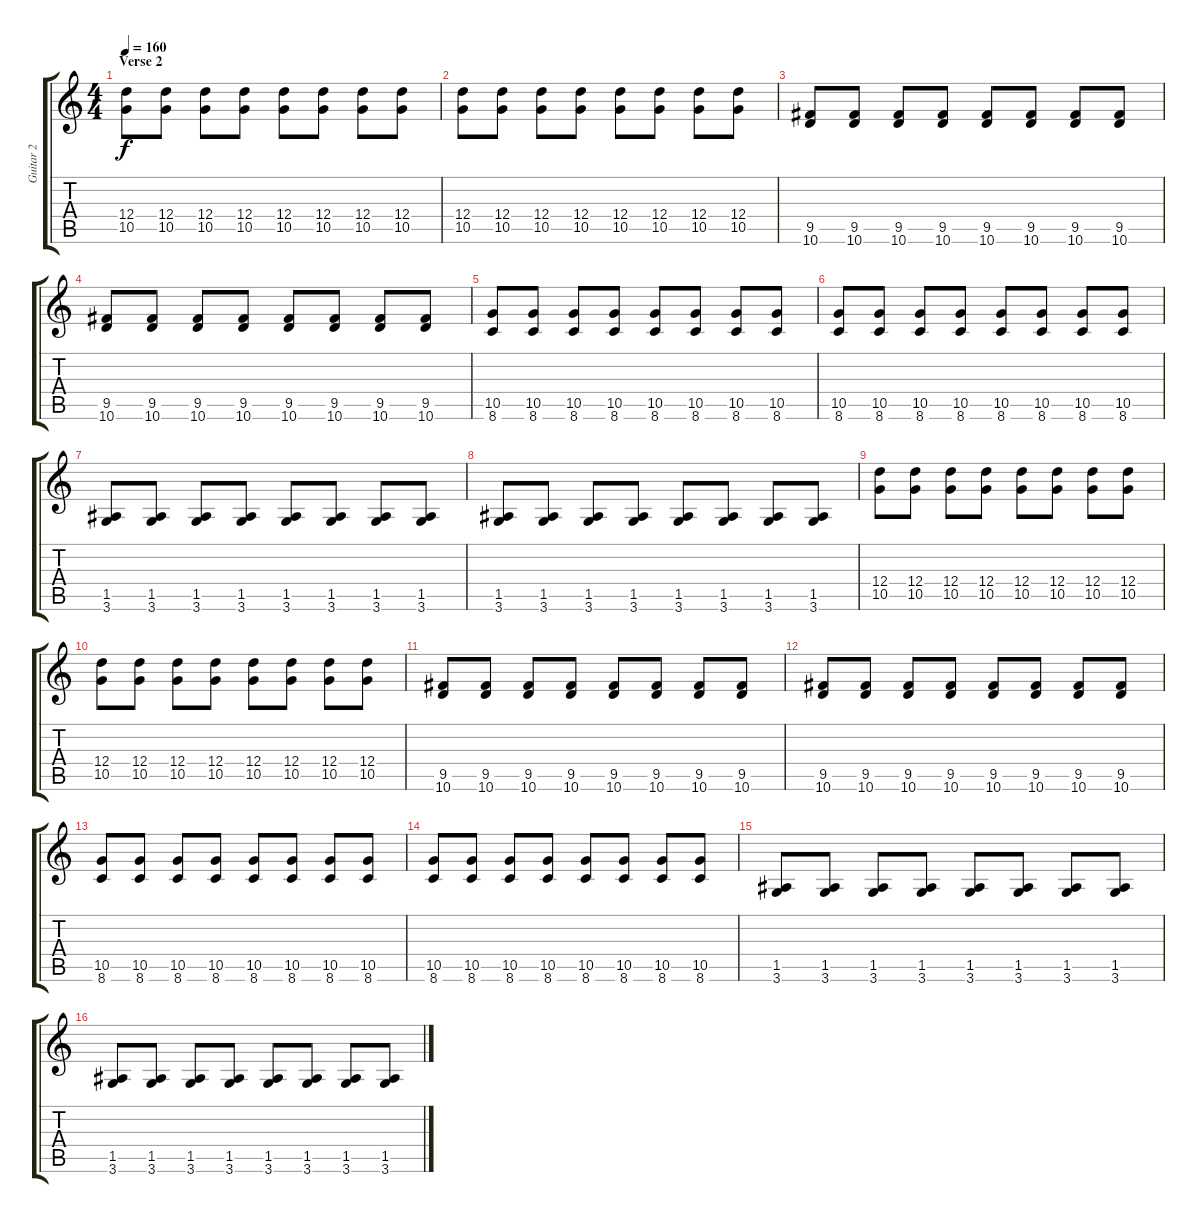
\track ("Guitar 2" "Guitar 2") {instrument overdrivenguitar}
\staff {score tabs}
\tuning (E4 B3 G3 D3 A2 E2) {hide}
\ts (4 4)
\section ("" "Verse 2")
\tempo 160
\clef g2
\ks c
(12.4 10.5).8{dy f} (12.4 10.5).8 (12.4 10.5).8 (12.4 10.5).8 (12.4 10.5).8 (12.4 10.5).8 (12.4 10.5).8 (12.4 10.5).8 |
(12.4 10.5).8 (12.4 10.5).8 (12.4 10.5).8 (12.4 10.5).8 (12.4 10.5).8 (12.4 10.5).8 (12.4 10.5).8 (12.4 10.5).8 |
(9.5 10.6).8 (9.5 10.6).8 (9.5 10.6).8 (9.5 10.6).8 (9.5 10.6).8 (9.5 10.6).8 (9.5 10.6).8 (9.5 10.6).8 |
(9.5 10.6).8 (9.5 10.6).8 (9.5 10.6).8 (9.5 10.6).8 (9.5 10.6).8 (9.5 10.6).8 (9.5 10.6).8 (9.5 10.6).8 |
(10.5 8.6).8 (10.5 8.6).8 (10.5 8.6).8 (10.5 8.6).8 (10.5 8.6).8 (10.5 8.6).8 (10.5 8.6).8 (10.5 8.6).8 |
(10.5 8.6).8 (10.5 8.6).8 (10.5 8.6).8 (10.5 8.6).8 (10.5 8.6).8 (10.5 8.6).8 (10.5 8.6).8 (10.5 8.6).8 |
(1.5 3.6).8 (1.5 3.6).8 (1.5 3.6).8 (1.5 3.6).8 (1.5 3.6).8 (1.5 3.6).8 (1.5 3.6).8 (1.5 3.6).8 |
(1.5 3.6).8 (1.5 3.6).8 (1.5 3.6).8 (1.5 3.6).8 (1.5 3.6).8 (1.5 3.6).8 (1.5 3.6).8 (1.5 3.6).8 |
(12.4 10.5).8 (12.4 10.5).8 (12.4 10.5).8 (12.4 10.5).8 (12.4 10.5).8 (12.4 10.5).8 (12.4 10.5).8 (12.4 10.5).8 |
(12.4 10.5).8 (12.4 10.5).8 (12.4 10.5).8 (12.4 10.5).8 (12.4 10.5).8 (12.4 10.5).8 (12.4 10.5).8 (12.4 10.5).8 |
(9.5 10.6).8 (9.5 10.6).8 (9.5 10.6).8 (9.5 10.6).8 (9.5 10.6).8 (9.5 10.6).8 (9.5 10.6).8 (9.5 10.6).8 |
(9.5 10.6).8 (9.5 10.6).8 (9.5 10.6).8 (9.5 10.6).8 (9.5 10.6).8 (9.5 10.6).8 (9.5 10.6).8 (9.5 10.6).8 |
(10.5 8.6).8 (10.5 8.6).8 (10.5 8.6).8 (10.5 8.6).8 (10.5 8.6).8 (10.5 8.6).8 (10.5 8.6).8 (10.5 8.6).8 |
(10.5 8.6).8 (10.5 8.6).8 (10.5 8.6).8 (10.5 8.6).8 (10.5 8.6).8 (10.5 8.6).8 (10.5 8.6).8 (10.5 8.6).8 |
(1.5 3.6).8 (1.5 3.6).8 (1.5 3.6).8 (1.5 3.6).8 (1.5 3.6).8 (1.5 3.6).8 (1.5 3.6).8 (1.5 3.6).8 |
(1.5 3.6).8 (1.5 3.6).8 (1.5 3.6).8 (1.5 3.6).8 (1.5 3.6).8 (1.5 3.6).8 (1.5 3.6).8 (1.5 3.6).8
